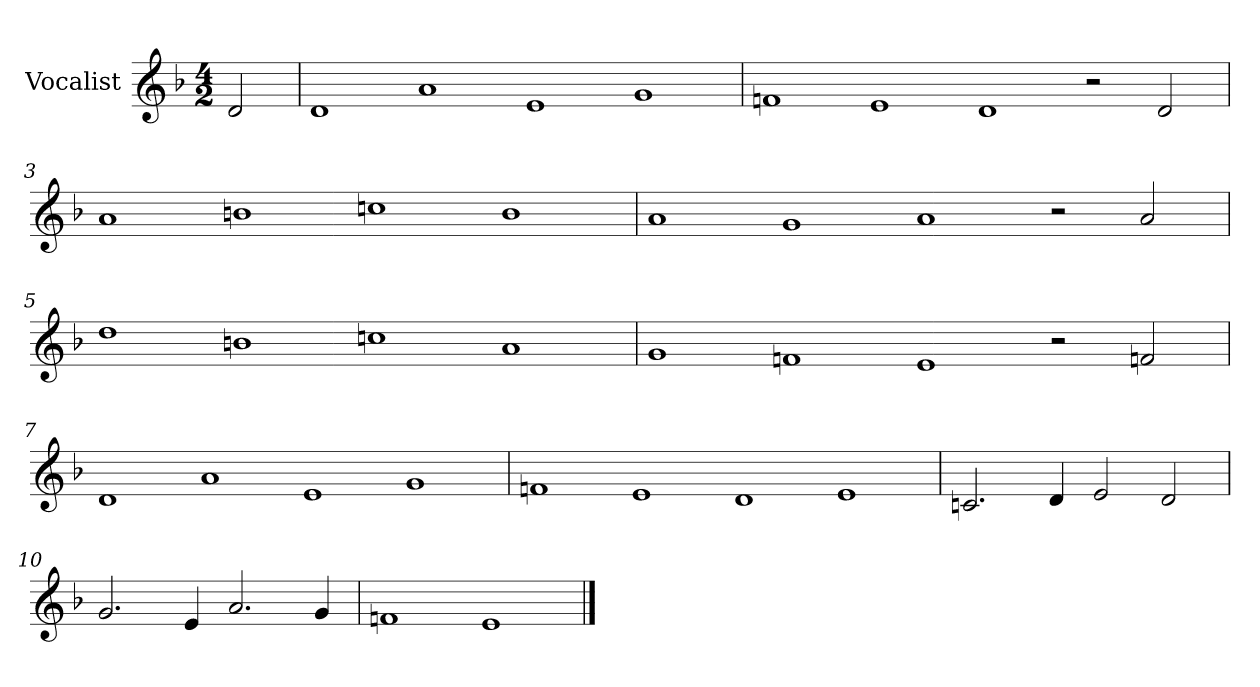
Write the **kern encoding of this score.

**kern
*part1
*staff1
*I"Vocalist
*k[b-]
*d:
*M4/2
=
2d
=1
1d
1a
1e
1g
=2
1fn
1e
1d
2r
2d
=3
1a
1bn
1ccn
1b
=4
1a
1g
1a
2r
2a
=5
1dd
1bn
1ccn
1a
=6
1g
1fn
1e
2r
2fn
=7
1d
1a
1e
1g
=8
1fn
1e
1d
1e
=9
2.cn
4d
2e
2d
=10
2.g
4e
2.a
4g
=11
1fn
1e
==
*-
